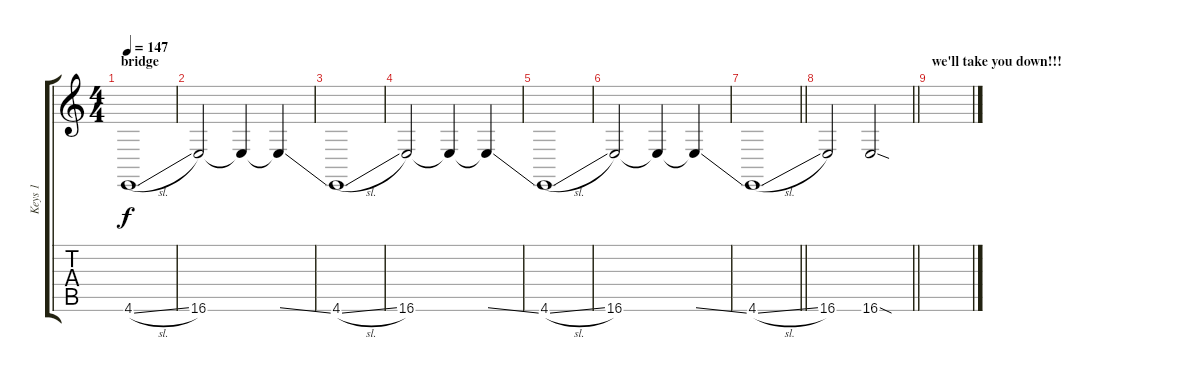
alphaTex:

\track ("Keys 1" "Keys 1") {instrument lead3calliope}
\staff {score tabs}
\tuning (D4 A3 F3 C3 G2 C2) {hide}
\ts (4 4)
\section ("" "bridge")
\tempo 147
\clef g2
\ks c
4.6{sl}.1{dy f volume 13 instrument lead3calliope} |
16.6.2 16.6{t}.4 16.6{ss t}.4 |
4.6{sl}.1 |
16.6.2 16.6{t}.4 16.6{ss t}.4 |
4.6{sl}.1 |
16.6.2 16.6{t}.4 16.6{ss t}.4 |
\barLineRight lightlight
4.6{sl}.1 |
\barLineRight lightlight
16.6.2 16.6{sod}.2 |
\section ("" "we'll take you down!!!")
